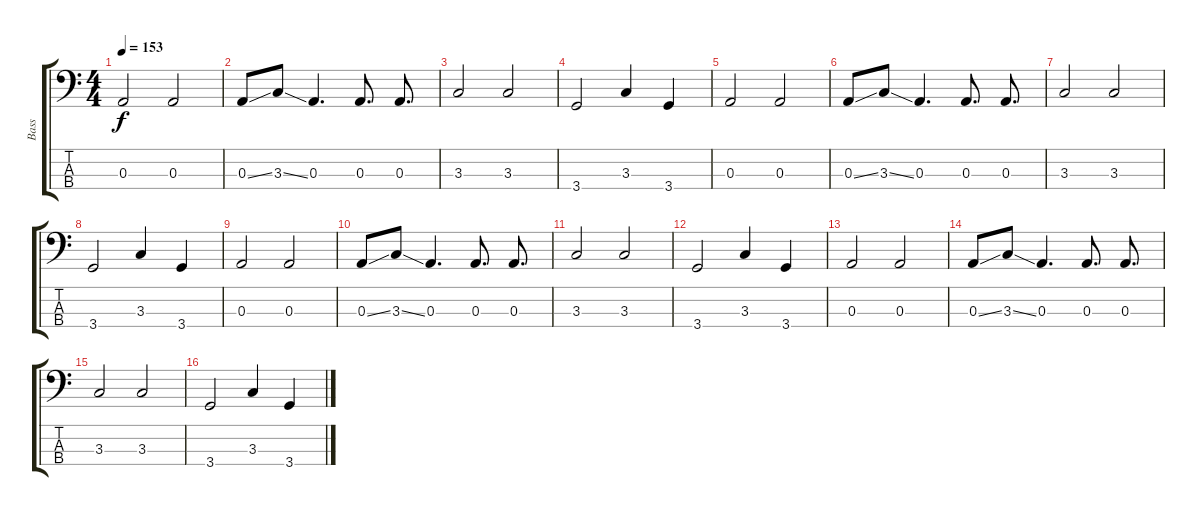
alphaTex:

\track ("Bass" "Bass") {instrument electricbassfinger}
\staff {score tabs}
\tuning (G2 D2 A1 E1) {hide}
\ts (4 4)
\tempo 153
\clef f4
\ks c
0.3.2{dy f} 0.3.2 |
0.3{ss}.8 3.3{ss}.8 0.3.4{d} 0.3.8{d} 0.3.8{d} |
3.3.2 3.3.2 |
3.4.2 3.3.4 3.4.4 |
0.3.2 0.3.2 |
0.3{ss}.8 3.3{ss}.8 0.3.4{d} 0.3.8{d} 0.3.8{d} |
3.3.2 3.3.2 |
3.4.2 3.3.4 3.4.4 |
0.3.2 0.3.2 |
0.3{ss}.8 3.3{ss}.8 0.3.4{d} 0.3.8{d} 0.3.8{d} |
3.3.2 3.3.2 |
3.4.2 3.3.4 3.4.4 |
0.3.2 0.3.2 |
0.3{ss}.8 3.3{ss}.8 0.3.4{d} 0.3.8{d} 0.3.8{d} |
3.3.2 3.3.2 |
3.4.2{volume 2} 3.3.4 3.4.4
